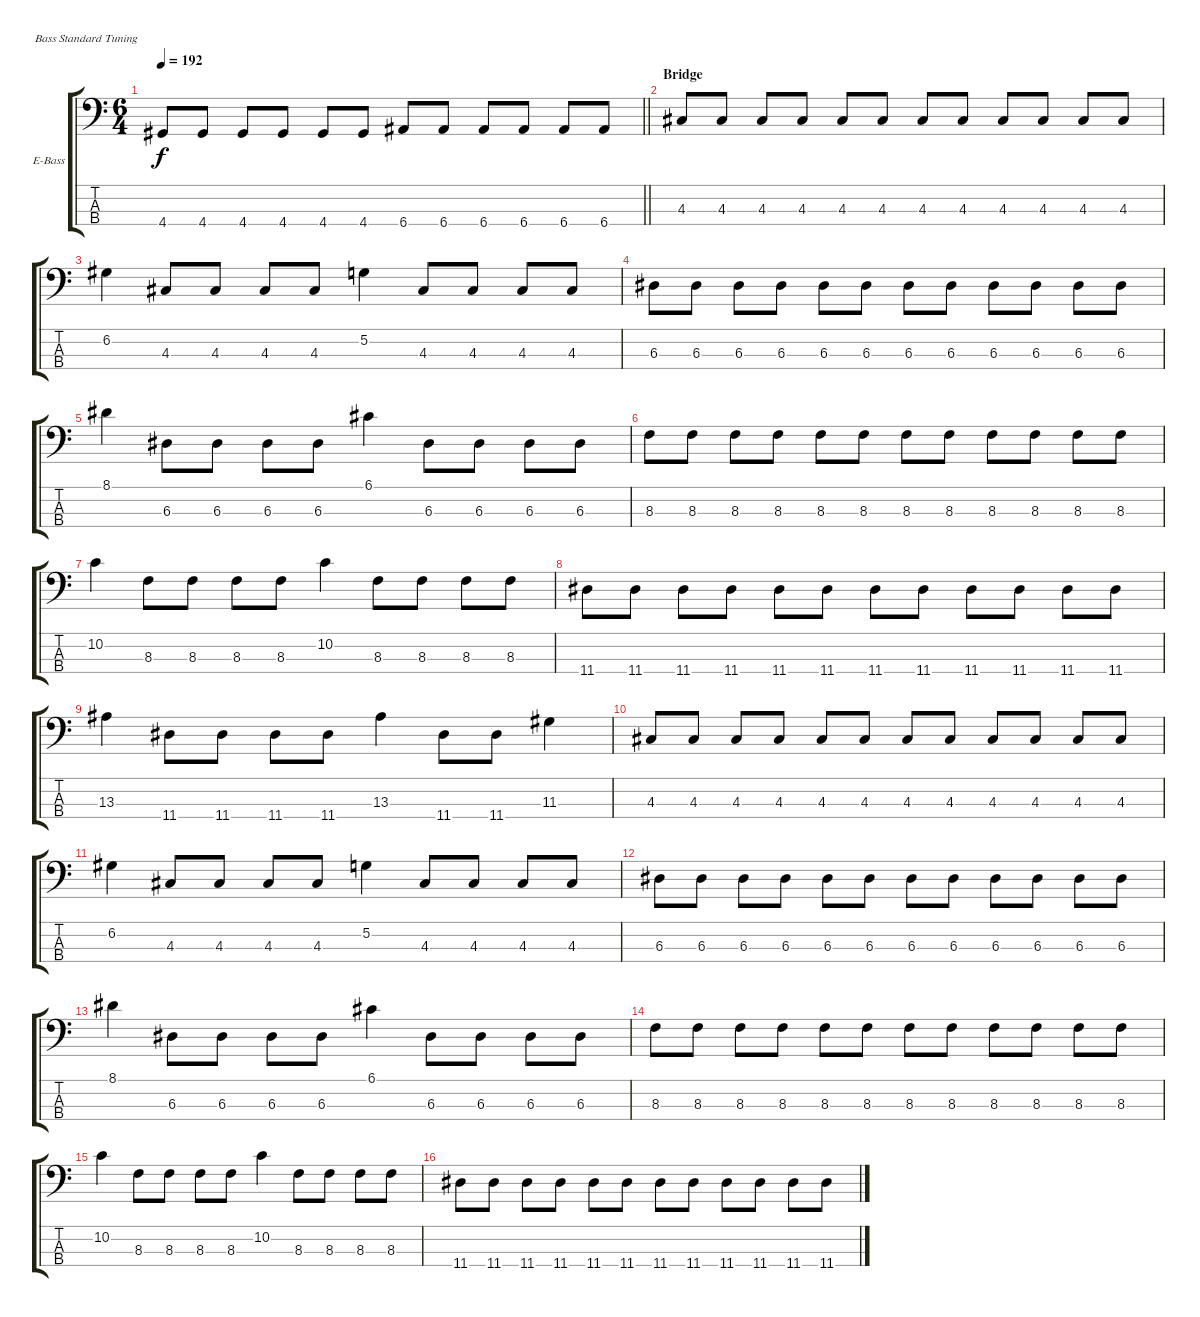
\bracketExtendMode groupsimilarinstruments
\firstSystemTrackNameOrientation horizontal
\otherSystemsTrackNameOrientation horizontal
\track ("Bass" "E-Bass") {instrument electricbassfinger}
\staff {score tabs}
\tuning (G2 D2 A1 E1)
\ts (6 4)
\tempo 192
\clef f4
\barLineRight lightlight
\ks c
4.4.8{dy f} 4.4.8 4.4.8 4.4.8 4.4.8 4.4.8 6.4.8 6.4.8 6.4.8 6.4.8 6.4.8 6.4.8 |
\section ("" "Bridge")
4.3.8 4.3.8 4.3.8 4.3.8 4.3.8 4.3.8 4.3.8 4.3.8 4.3.8 4.3.8 4.3.8 4.3.8 |
6.2.4 4.3.8 4.3.8 4.3.8 4.3.8 5.2.4 4.3.8 4.3.8 4.3.8 4.3.8 |
6.3.8 6.3.8 6.3.8 6.3.8 6.3.8 6.3.8 6.3.8 6.3.8 6.3.8 6.3.8 6.3.8 6.3.8 |
8.1.4 6.3.8 6.3.8 6.3.8 6.3.8 6.1.4 6.3.8 6.3.8 6.3.8 6.3.8 |
8.3.8 8.3.8 8.3.8 8.3.8 8.3.8 8.3.8 8.3.8 8.3.8 8.3.8 8.3.8 8.3.8 8.3.8 |
10.2.4 8.3.8 8.3.8 8.3.8 8.3.8 10.2.4 8.3.8 8.3.8 8.3.8 8.3.8 |
11.4.8 11.4.8 11.4.8 11.4.8 11.4.8 11.4.8 11.4.8 11.4.8 11.4.8 11.4.8 11.4.8 11.4.8 |
13.3.4 11.4.8 11.4.8 11.4.8 11.4.8 13.3.4 11.4.8 11.4.8 11.3.4 |
4.3.8 4.3.8 4.3.8 4.3.8 4.3.8 4.3.8 4.3.8 4.3.8 4.3.8 4.3.8 4.3.8 4.3.8 |
6.2.4 4.3.8 4.3.8 4.3.8 4.3.8 5.2.4 4.3.8 4.3.8 4.3.8 4.3.8 |
6.3.8 6.3.8 6.3.8 6.3.8 6.3.8 6.3.8 6.3.8 6.3.8 6.3.8 6.3.8 6.3.8 6.3.8 |
8.1.4 6.3.8 6.3.8 6.3.8 6.3.8 6.1.4 6.3.8 6.3.8 6.3.8 6.3.8 |
8.3.8 8.3.8 8.3.8 8.3.8 8.3.8 8.3.8 8.3.8 8.3.8 8.3.8 8.3.8 8.3.8 8.3.8 |
10.2.4 8.3.8 8.3.8 8.3.8 8.3.8 10.2.4 8.3.8 8.3.8 8.3.8 8.3.8 |
11.4.8 11.4.8 11.4.8 11.4.8 11.4.8 11.4.8 11.4.8 11.4.8 11.4.8 11.4.8 11.4.8 11.4.8
